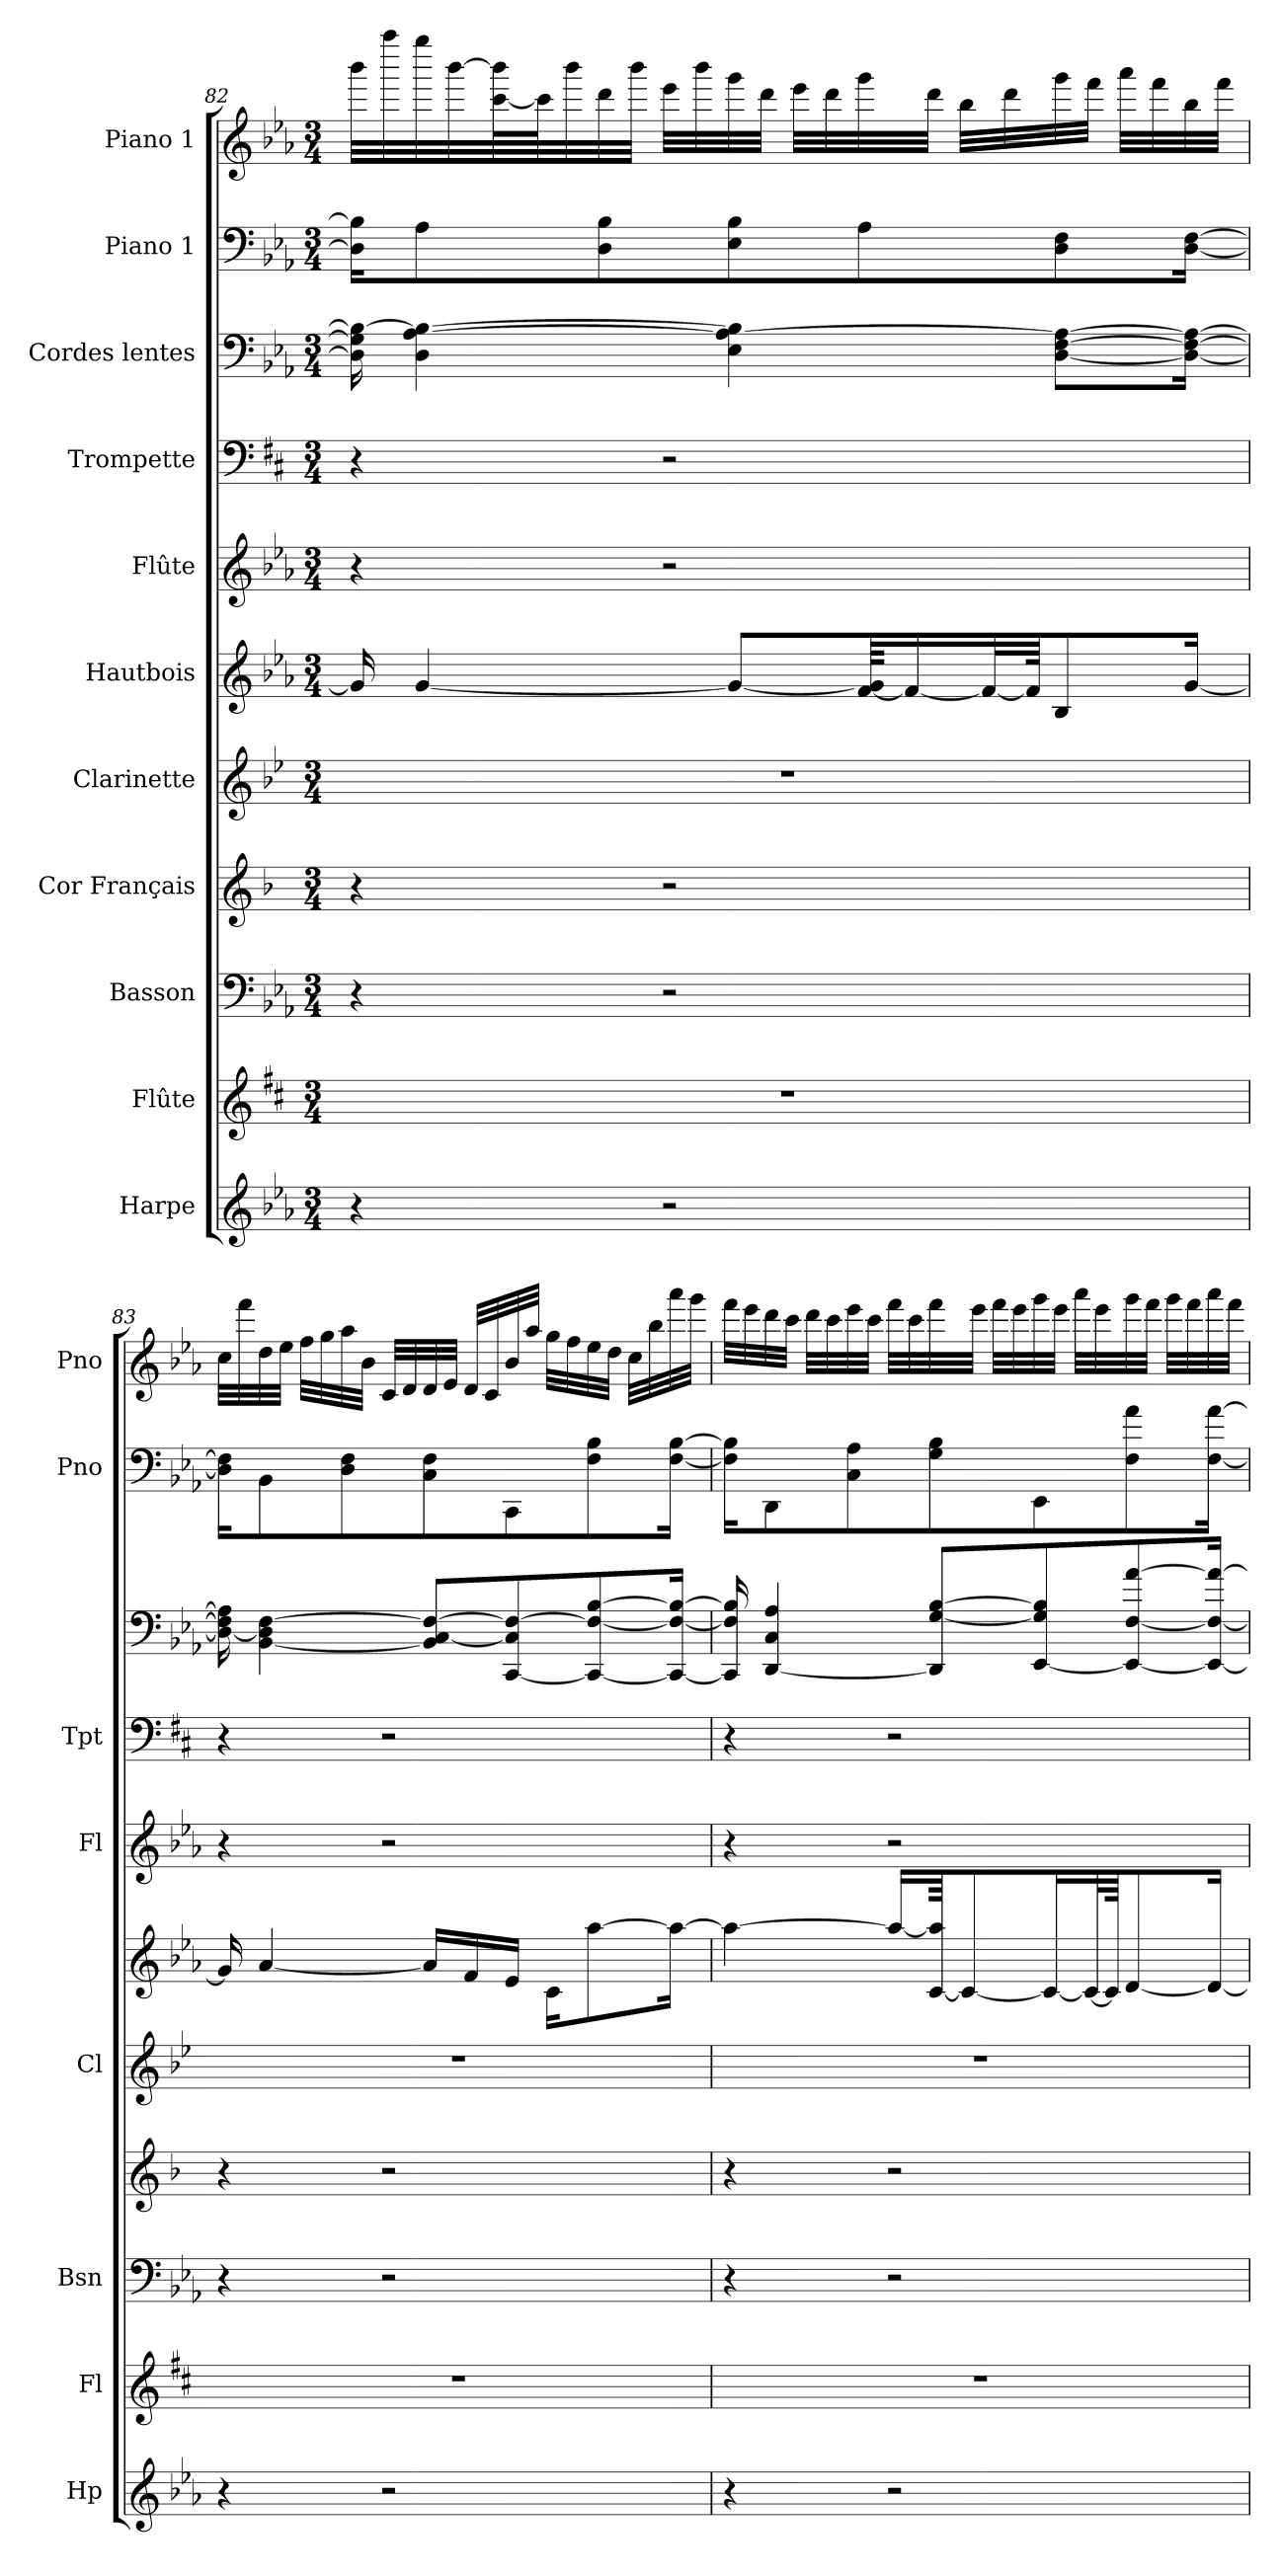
**kern	**kern	**kern	**kern	**kern	**kern	**kern	**kern	**kern	**kern	**kern
*part11	*part10	*part9	*part8	*part7	*part6	*part5	*part4	*part3	*part2	*part1
*staff11	*staff10	*staff9	*staff8	*staff7	*staff6	*staff5	*staff4	*staff3	*staff2	*staff1
*I"Harpe	*I"Flûte	*I"Basson	*I"Cor Français	*I"Clarinette	*I"Hautbois	*I"Flûte	*I"Trompette	*I"Cordes lentes	*I"Piano 1	*I"Piano 1
*I'Hp	*I'Fl	*I'Bsn	*	*I'Cl	*	*I'Fl	*I'Tpt	*	*I'Pno	*I'Pno
!!LO:PB:g=z
*clefG2	*clefG2	*clefF4	*clefG2	*clefG2	*clefG2	*clefG2	*clefF4	*clefF4	*clefF4	*clefG2
*	*	*	*ITrd4c7	*ITrd1c2	*	*	*ITrd1c2	*	*	*
*k[b-e-a-]	*k[f#c#]	*k[b-e-a-]	*k[b-e-]	*k[b-e-a-d-]	*k[b-e-a-]	*k[b-e-a-]	*k[]	*k[b-e-a-]	*k[b-e-a-]	*k[b-e-a-]
*E-:	*D:	*E-:	*B-:	*A-:	*E-:	*E-:	*C:	*E-:	*E-:	*E-:
*M3/4	*M3/4	*M3/4	*M3/4	*M3/4	*M3/4	*M3/4	*M3/4	*M3/4	*M3/4	*M3/4
=82	=82	=82	=82	=82	=82	=82	=82	=82	=82	=82
4r	2.r	4r	4r	2.r	16g/]	4r	4r	16D\] 16G\] 16B-\_	16D\] 16B-\]KL	32bbb-\LLL
.	.	.	.	.	.	.	.	.	.	32aaaa-\
.	.	.	.	.	[4g/	.	.	4D\ [4A-\ 4B-\_	8A-\	32gggg\
.	.	.	.	.	.	.	.	.	.	[32bbb-\
.	.	.	.	.	.	.	.	.	.	[64ccc\ 64bbb-\]L
.	.	.	.	.	.	.	.	.	.	64ccc\J]
.	.	.	.	.	.	.	.	.	.	32bbb-\
.	.	.	.	.	.	.	.	.	8D\ 8B-\	32ddd\
.	.	.	.	.	.	.	.	.	.	32bbb-\JJJ
2r	.	2r	2r	.	.	2r	2r	.	.	32eee-\LLL
.	.	.	.	.	.	.	.	.	.	32bbb-\
.	.	.	.	.	8g/L_	.	.	4E-\ 4A-\_ 4B-\]	8E-\ 8B-\	32ggg\
.	.	.	.	.	.	.	.	.	.	32ddd\JJJ
.	.	.	.	.	.	.	.	.	.	32eee-\LLL
.	.	.	.	.	.	.	.	.	.	32ddd\
.	.	.	.	.	[64f/ 64g/]KKL	.	.	.	8A-\	32ggg\
.	.	.	.	.	16f/_	.	.	.	.	.
.	.	.	.	.	.	.	.	.	.	32ddd\JJJ
.	.	.	.	.	.	.	.	.	.	32bb-\LLL
.	.	.	.	.	32f/L_	.	.	.	.	.
.	.	.	.	.	.	.	.	.	.	32ddd\
.	.	.	.	.	64f/JJK]	.	.	.	.	.
.	.	.	.	.	8B-/	.	.	[8D\ [8F\ 8A-\_L	8D\ 8F\	32ggg\
.	.	.	.	.	.	.	.	.	.	32fff\JJJ
.	.	.	.	.	.	.	.	.	.	32aaa-\LLL
.	.	.	.	.	.	.	.	.	.	32fff\
.	.	.	.	.	[16g/Jk	.	.	16D\_ 16F\_ 16A-\_Jk	[16D\ [16F\Jk	32bb-\
.	.	.	.	.	.	.	.	.	.	32fff\JJJ
!!LO:PB:g=z
=83	=83	=83	=83	=83	=83	=83	=83	=83	=83	=83
4r	2.r	4r	4r	2.r	16g/]	4r	4r	16D\_ 16F\] 16A-\]	16D\] 16F\]KL	32cc\LLL
.	.	.	.	.	.	.	.	.	.	32fff\
.	.	.	.	.	[4a-/	.	.	[4BB-\ 4D\] [4F\	8BB-\	32dd\
.	.	.	.	.	.	.	.	.	.	32ee-\JJJ
.	.	.	.	.	.	.	.	.	.	32ff\LLL
.	.	.	.	.	.	.	.	.	.	32gg\
.	.	.	.	.	.	.	.	.	8D\ 8F\	32aa-\
.	.	.	.	.	.	.	.	.	.	32b-\JJJ
2r	.	2r	2r	.	.	2r	2r	.	.	32c/LLL
.	.	.	.	.	.	.	.	.	.	32d/
.	.	.	.	.	16a-/LL]	.	.	8BB-/] [8C/ 8F/_L	8C\ 8F\	32d/
.	.	.	.	.	.	.	.	.	.	32e-/JJJ
.	.	.	.	.	16f/	.	.	.	.	32d/LLL
.	.	.	.	.	.	.	.	.	.	32c/
.	.	.	.	.	16e-/JJ	.	.	[8CC/ 8C/] 8F/_	8CC\	32b-/
.	.	.	.	.	.	.	.	.	.	32aa-/JJJ
.	.	.	.	.	16c\KL	.	.	.	.	32gg\LLL
.	.	.	.	.	.	.	.	.	.	32ff\
.	.	.	.	.	[8aa-\	.	.	8CC/_ 8F/_ [8B-/	8F\ 8B-\	32ee-\
.	.	.	.	.	.	.	.	.	.	32dd\JJJ
.	.	.	.	.	.	.	.	.	.	32cc\LLL
.	.	.	.	.	.	.	.	.	.	32bb-\
.	.	.	.	.	16aa-\Jk_	.	.	16CC/_ 16F/_ 16B-/_Jk	[16F\ [16B-\Jk	32aaa-\
.	.	.	.	.	.	.	.	.	.	32ggg\JJJ
!!LO:PB:g=z
=84	=84	=84	=84	=84	=84	=84	=84	=84	=84	=84
4r	2.r	4r	4r	2.r	4aa-\_	4r	4r	16CC/] 16F/] 16B-/]	16F\] 16B-\]KL	32fff\LLL
.	.	.	.	.	.	.	.	.	.	32eee-\
.	.	.	.	.	.	.	.	[4DD/ 4C/ 4A-/	8DD\	32ddd\
.	.	.	.	.	.	.	.	.	.	32ccc\JJJ
.	.	.	.	.	.	.	.	.	.	32ddd\LLL
.	.	.	.	.	.	.	.	.	.	32ccc\
.	.	.	.	.	.	.	.	.	8C\ 8A-\	32eee-\
.	.	.	.	.	.	.	.	.	.	32ccc\JJJ
2r	.	2r	2r	.	16aa-/LL_	2r	2r	.	.	32fff\LLL
.	.	.	.	.	.	.	.	.	.	32ccc\
.	.	.	.	.	[64c/ 64aa-/]JKK	.	.	8DD/] [8G/ [8B-/L	8G\ 8B-\	32fff\
.	.	.	.	.	8c/_	.	.	.	.	.
.	.	.	.	.	.	.	.	.	.	32eee-\JJJ
.	.	.	.	.	.	.	.	.	.	32fff\LLL
.	.	.	.	.	.	.	.	.	.	32eee-\
.	.	.	.	.	.	.	.	[8EE-/ 8G/] 8B-/]	8EE-\	32ggg\
.	.	.	.	.	16c/L_	.	.	.	.	.
.	.	.	.	.	.	.	.	.	.	32eee-\JJJ
.	.	.	.	.	.	.	.	.	.	32aaa-\LLL
.	.	.	.	.	32c/L_	.	.	.	.	.
.	.	.	.	.	.	.	.	.	.	32eee-\
.	.	.	.	.	64c/JJK]	.	.	.	.	.
.	.	.	.	.	[8d/	.	.	8EE-/_ [8F/ [8a-/	8F\ 8a-\	32ggg\
.	.	.	.	.	.	.	.	.	.	32fff\JJJ
.	.	.	.	.	.	.	.	.	.	32ggg\LLL
.	.	.	.	.	.	.	.	.	.	32fff\
.	.	.	.	.	16d/Jk_	.	.	16EE-/_ 16F/_ 16a-/_Jk	[16F\ [16a-\Jk	32aaa-\
.	.	.	.	.	.	.	.	.	.	32fff\JJJ
=	=	=	=	=	=	=	=	=	=	=
*-	*-	*-	*-	*-	*-	*-	*-	*-	*-	*-
